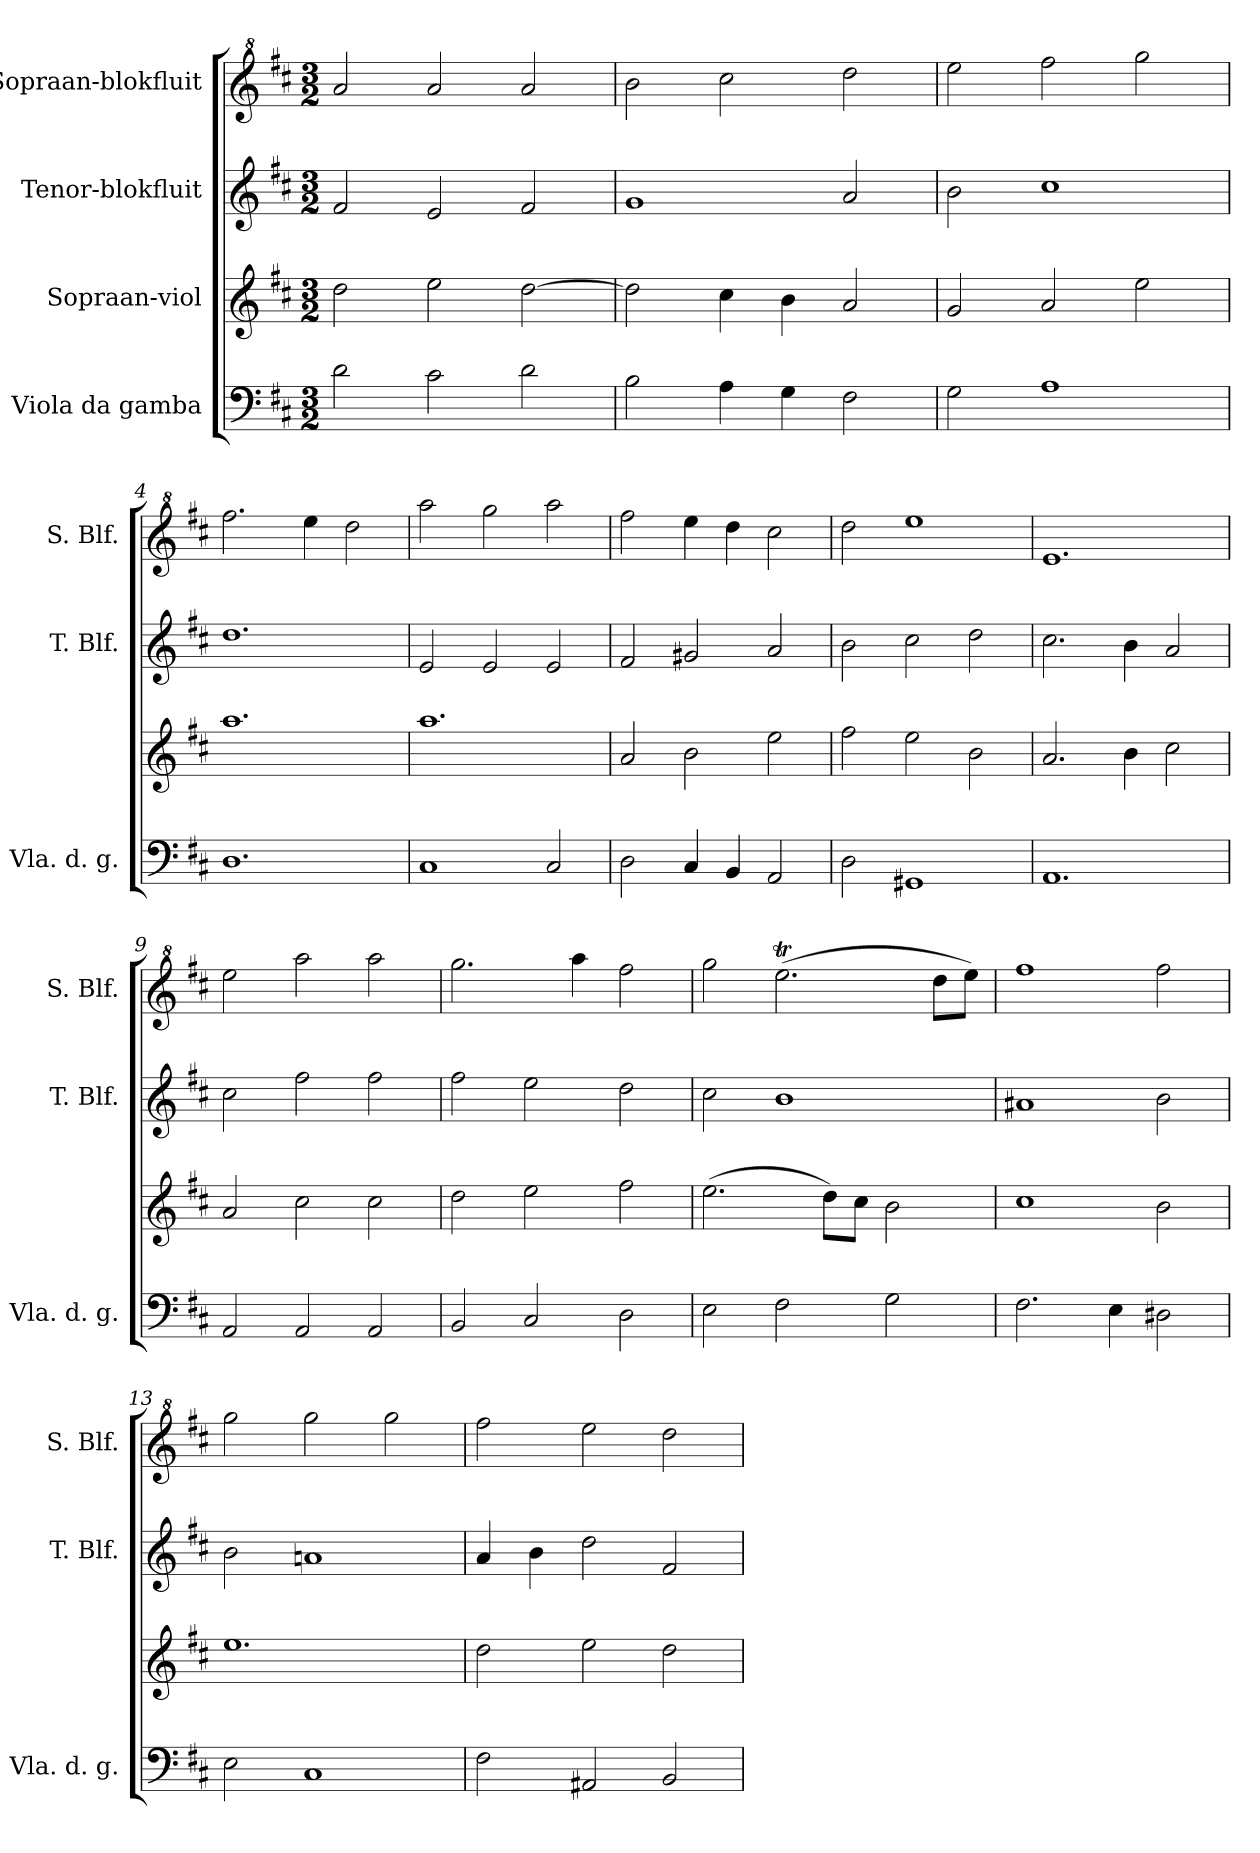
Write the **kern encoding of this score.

**kern	**kern	**kern	**kern
*part4	*part3	*part2	*part1
*staff4	*staff3	*staff2	*staff1
*I"Viola da gamba	*I"Sopraan-viol	*I"Tenor-blokfluit	*I"Sopraan-blokfluit
*I'Vla. d. g.	*	*I'T. Blf.	*I'S. Blf.
*clefF4	*clefG2	*clefG2	*clefG^2
*k[f#c#]	*k[f#c#]	*k[f#c#]	*k[f#c#]
*M3/2	*M3/2	*M3/2	*M3/2
=1	=1	=1	=1
2d\	2dd\	2f#/	2aa/
2c#\	2ee\	2e/	2aa/
2d\	[2dd\	2f#/	2aa/
=2	=2	=2	=2
2B\	2dd\]	1g	2bb\
4A\	4cc#\	.	2ccc#\
4G\	4b\	.	.
2F#\	2a/	2a/	2ddd\
=3	=3	=3	=3
2G\	2g/	2b\	2eee\
1A	2a/	1cc#	2fff#\
.	2ee\	.	2ggg\
=4	=4	=4	=4
1.D	1.aa	1.dd	2.fff#\
.	.	.	4eee\
.	.	.	2ddd\
=5	=5	=5	=5
1C#	1.aa	2e/	2aaa\
.	.	2e/	2ggg\
2C#/	.	2e/	2aaa\
=6	=6	=6	=6
2D\	2a/	2f#/	2fff#\
4C#/	2b\	2g#X/	4eee\
4BB/	.	.	4ddd\
2AA/	2ee\	2a/	2ccc#\
=7	=7	=7	=7
2D\	2ff#\	2b\	2ddd\
1GG#X	2ee\	2cc#\	1eee
.	2b\	2dd\	.
!!LO:LB:g=z
=8	=8	=8	=8
1.AA	2.a/	2.cc#\	1.ee
.	4b\	4b\	.
.	2cc#\	2a/	.
=9	=9	=9	=9
2AA/	2a/	2cc#\	2eee\
2AA/	2cc#\	2ff#\	2aaa\
2AA/	2cc#\	2ff#\	2aaa\
=10	=10	=10	=10
2BB/	2dd\	2ff#\	2.ggg\
2C#/	2ee\	2ee\	.
.	.	.	4aaa\
2D\	2ff#\	2dd\	2fff#\
=11	=11	=11	=11
2E\	(2.ee\	2cc#\	2ggg\
2F#\	.	1b	(2.eeeT\
.	8dd\L)	.	.
.	8cc#\J	.	.
2G\	2b\	.	.
.	.	.	8ddd\L
.	.	.	8eee\J)
=12	=12	=12	=12
2.F#\	1cc#	1a#X	1fff#
4E\	.	.	.
2D#X\	2b\	2b\	2fff#\
=13	=13	=13	=13
2E\	1.ee	2b\	2ggg\
1C#	.	1an	2ggg\
.	.	.	2ggg\
=14	=14	=14	=14
2F#\	2dd\	4a/	2fff#\
.	.	4b\	.
2AA#X/	2ee\	2dd\	2eee\
2BB/	2dd\	2f#/	2ddd\
=	=	=	=
*-	*-	*-	*-
